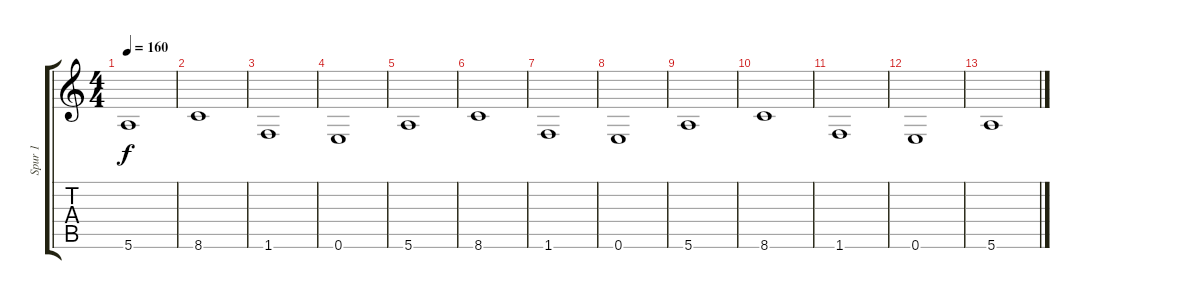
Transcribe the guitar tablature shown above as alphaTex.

\track ("Spur 1" "Spur 1") {instrument acousticguitarsteel}
\staff {score tabs}
\tuning (E4 B3 G3 D3 A2 E2) {hide}
\ts (4 4)
\tempo 160
\clef g2
\ks c
5.6.1{dy f} |
8.6.1 |
1.6.1 |
0.6.1 |
5.6.1 |
8.6.1 |
1.6.1 |
0.6.1 |
5.6.1 |
8.6.1 |
1.6.1 |
0.6.1 |
5.6.1
